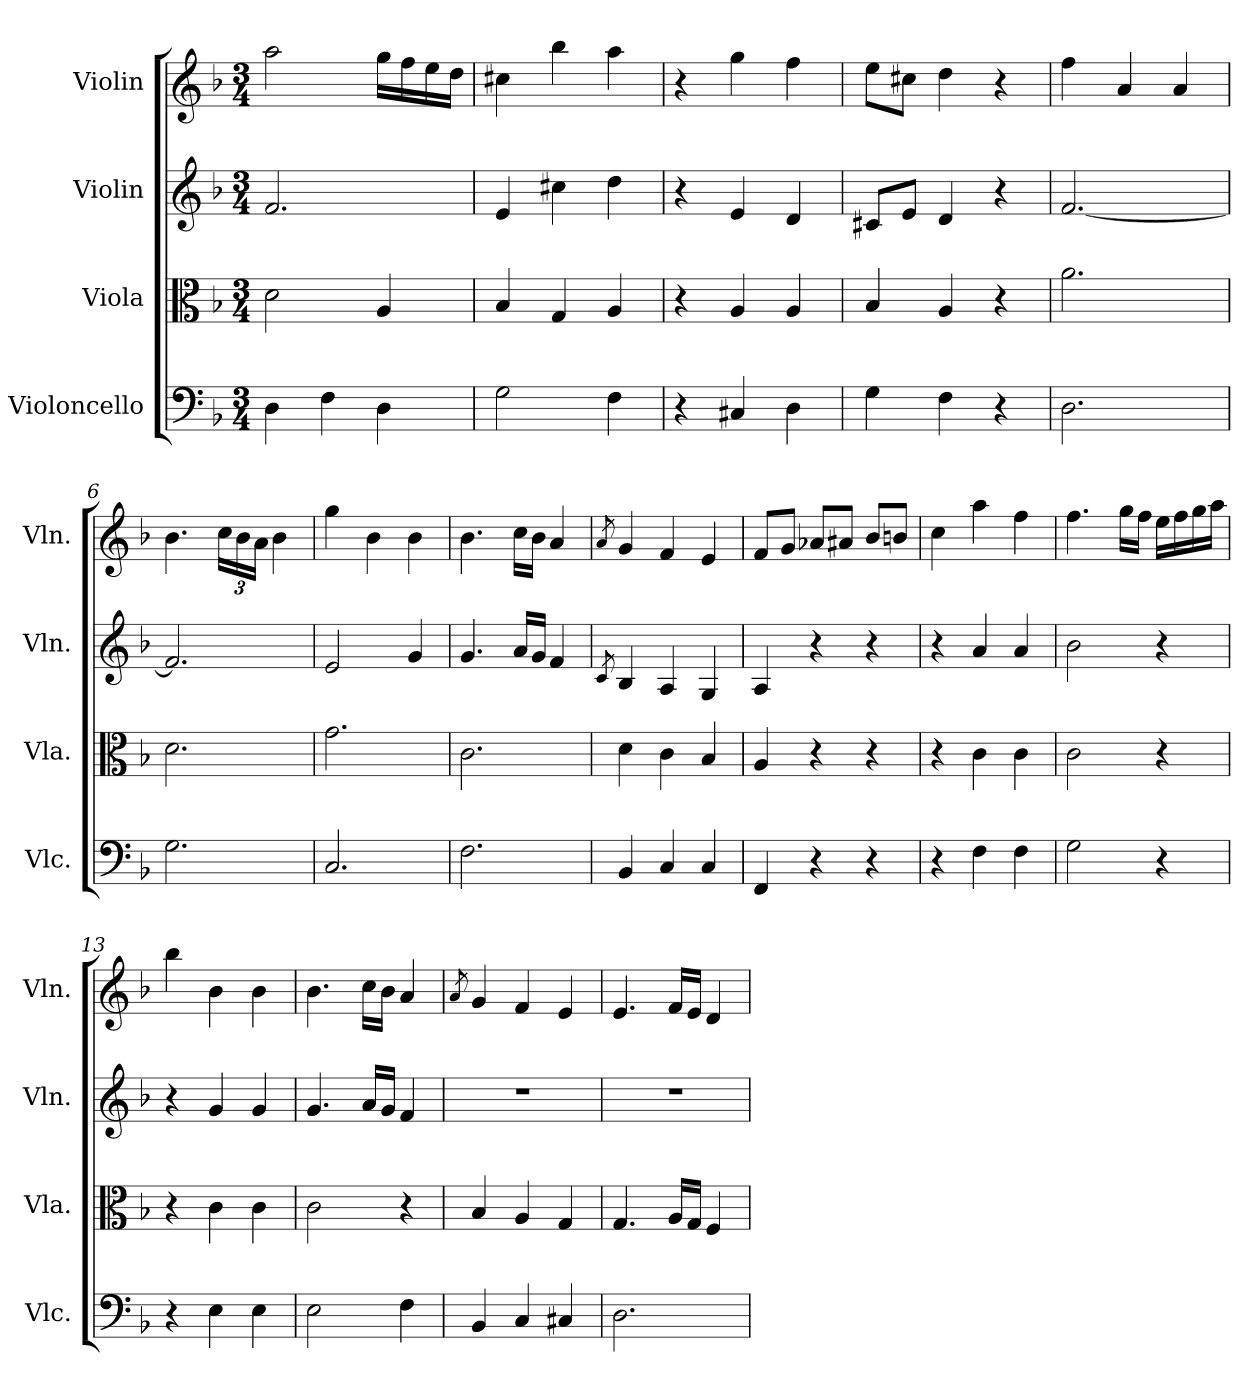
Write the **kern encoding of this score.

**kern	**kern	**kern	**kern
*part4	*part3	*part2	*part1
*staff4	*staff3	*staff2	*staff1
*I"Violoncello	*I"Viola	*I"Violin	*I"Violin
*I'Vlc.	*I'Vla.	*I'Vln.	*I'Vln.
*clefF4	*clefC3	*clefG2	*clefG2
*k[b-]	*k[b-]	*k[b-]	*k[b-]
*F:	*F:	*F:	*F:
*M3/4	*M3/4	*M3/4	*M3/4
=1	=1	=1	=1
4D\	2d\	2.f/	2aa\
4F\	.	.	.
4D\	4A/	.	16gg\LL
.	.	.	16ff\
.	.	.	16ee\
.	.	.	16dd\JJ
=2	=2	=2	=2
2G\	4B-/	4e/	4cc#X\
.	4G/	4cc#X\	4bb-\
4F\	4A/	4dd\	4aa\
=3	=3	=3	=3
4r	4r	4r	4r
4C#X/	4A/	4e/	4gg\
4D\	4A/	4d/	4ff\
=4	=4	=4	=4
4G\	4B-/	8c#X/L	8ee\L
.	.	8e/J	8cc#X\J
4F\	4A/	4d/	4dd\
4r	4r	4r	4r
=5	=5	=5	=5
2.D\	2.a\	[2.f/	4ff\
.	.	.	4a/
.	.	.	4a/
=6	=6	=6	=6
2.G\	2.d\	2.f/]	4.b-\
*	*	*	*Xbrackettup
.	.	.	24cc\LL
.	.	.	24b-\
.	.	.	24a\JJ
.	.	.	4b-\
=7	=7	=7	=7
2.C/	2.g\	2e/	4gg\
.	.	.	4b-\
.	.	4g/	4b-\
=8	=8	=8	=8
2.F\	2.c\	4.g/	4.b-\
.	.	16a/LL	16cc\LL
.	.	16g/JJ	16b-\JJ
.	.	4f/	4a/
=9	=9	=9	=9
.	.	8qc/	8qa/
4BB-/	4d\	4B-/	4g/
4C/	4c\	4A/	4f/
4C/	4B-/	4G/	4e/
=10	=10	=10	=10
4FF/	4A/	4A/	8f/L
.	.	.	8g/J
4r	4r	4r	8a-X/L
.	.	.	8a#X/J
4r	4r	4r	8b-/L
.	.	.	8bn/J
=11	=11	=11	=11
4r	4r	4r	4cc\
4F\	4c\	4a/	4aa\
4F\	4c\	4a/	4ff\
=12	=12	=12	=12
2G\	2c\	2b-\	4.ff\
.	.	.	16gg\LL
.	.	.	16ff\JJ
4r	4r	4r	16ee\LL
.	.	.	16ff\
.	.	.	16gg\
.	.	.	16aa\JJ
=13	=13	=13	=13
4r	4r	4r	4bb-\
4E\	4c\	4g/	4b-\
4E\	4c\	4g/	4b-\
=14	=14	=14	=14
2E\	2c\	4.g/	4.b-\
.	.	16a/LL	16cc\LL
.	.	16g/JJ	16b-\JJ
4F\	4r	4f/	4a/
=15	=15	=15	=15
.	.	.	8qa/
4BB-/	4B-/	2.r	4g/
4C/	4A/	.	4f/
4C#X/	4G/	.	4e/
=16	=16	=16	=16
2.D\	4.G/	2.r	4.e/
.	16A/LL	.	16f/LL
.	16G/JJ	.	16e/JJ
.	4F/	.	4d/
=	=	=	=
*-	*-	*-	*-
